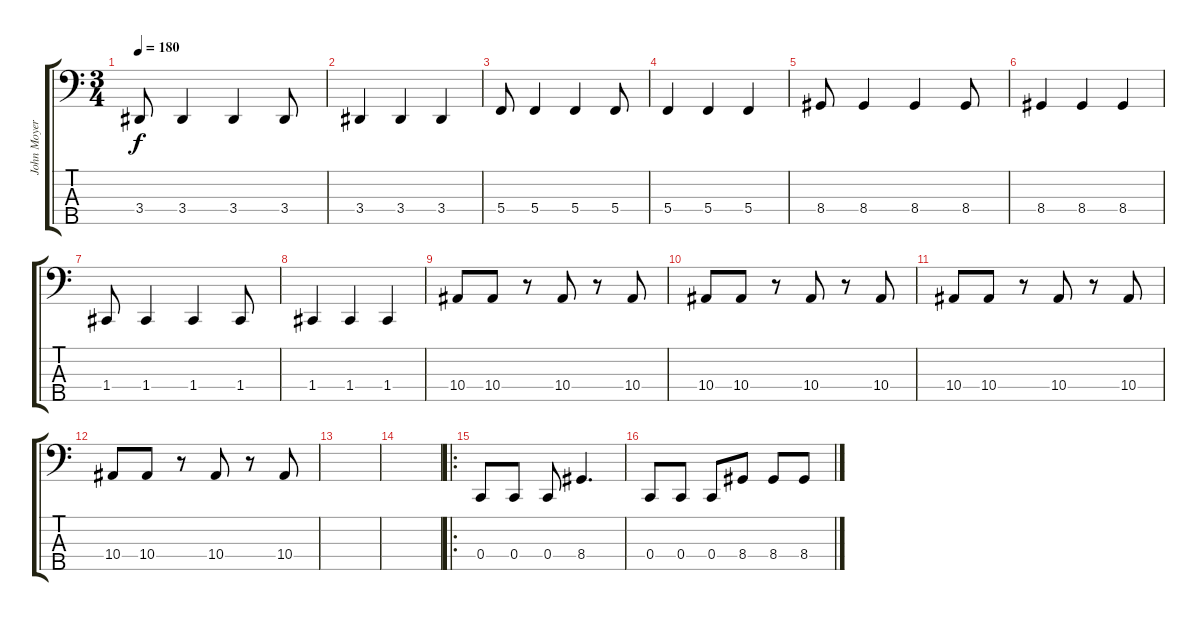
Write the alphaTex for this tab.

\track ("John Moyer" "John Moyer") {instrument electricbasspick}
\staff {score tabs}
\tuning (F2 C2 G1 C1 A0) {hide}
\ts (3 4)
\tempo 180
\clef f4
\ks c
3.4.8{dy f} 3.4.4 3.4.4 3.4.8 |
3.4.4 3.4.4 3.4.4 |
5.4.8 5.4.4 5.4.4 5.4.8 |
5.4.4 5.4.4 5.4.4 |
8.4.8 8.4.4 8.4.4 8.4.8 |
8.4.4 8.4.4 8.4.4 |
1.4.8 1.4.4 1.4.4 1.4.8 |
1.4.4 1.4.4 1.4.4 |
10.4.8 10.4.8 r.8 10.4.8 r.8 10.4.8 |
10.4.8 10.4.8 r.8 10.4.8 r.8 10.4.8 |
10.4.8 10.4.8 r.8 10.4.8 r.8 10.4.8 |
10.4.8 10.4.8 r.8 10.4.8 r.8 10.4.8 |
|
|
\ro
0.4.8 0.4.8 0.4.8 8.4.4{d} |
0.4.8 0.4.8 0.4.8 8.4.8 8.4.8 8.4.8
